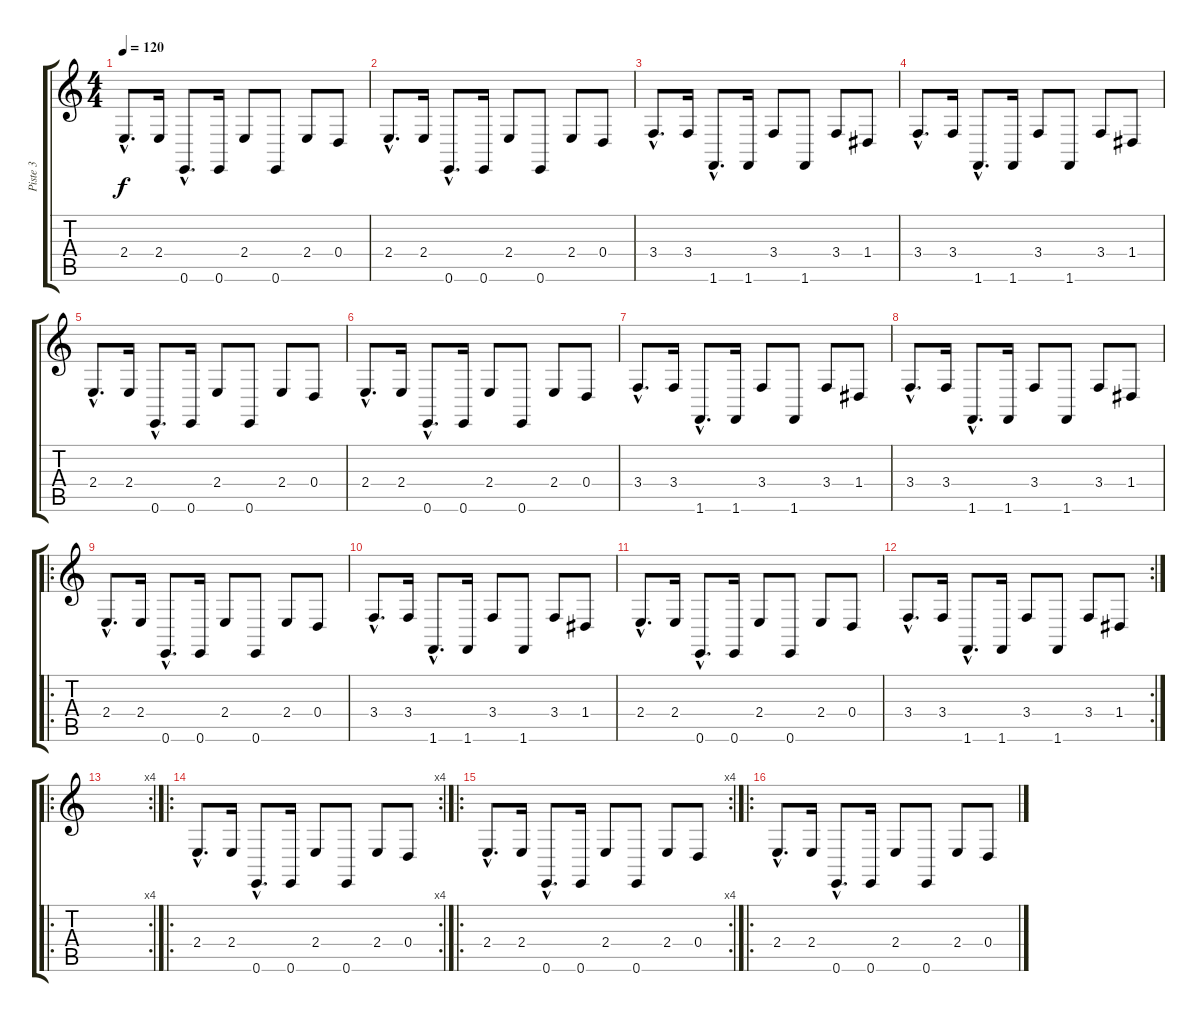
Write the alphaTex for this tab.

\track ("Piste 3" "Piste 3") {instrument lead2sawtooth}
\staff {score tabs}
\tuning (E4 B3 G3 D3 A2 E2) {hide}
\ts (4 4)
\tempo 120
\clef g2
\ks c
2.4{hac}.8{d dy f} 2.4.16 0.6{hac}.8{d} 0.6.16 2.4.8 0.6.8 2.4.8 0.4.8 |
2.4{hac}.8{d} 2.4.16 0.6{hac}.8{d} 0.6.16 2.4.8 0.6.8 2.4.8 0.4.8 |
3.4{hac}.8{d} 3.4.16 1.6{hac}.8{d} 1.6.16 3.4.8 1.6.8 3.4.8 1.4.8 |
3.4{hac}.8{d} 3.4.16 1.6{hac}.8{d} 1.6.16 3.4.8 1.6.8 3.4.8 1.4.8 |
2.4{hac}.8{d} 2.4.16 0.6{hac}.8{d} 0.6.16 2.4.8 0.6.8 2.4.8 0.4.8 |
2.4{hac}.8{d} 2.4.16 0.6{hac}.8{d} 0.6.16 2.4.8 0.6.8 2.4.8 0.4.8 |
3.4{hac}.8{d} 3.4.16 1.6{hac}.8{d} 1.6.16 3.4.8 1.6.8 3.4.8 1.4.8 |
3.4{hac}.8{d} 3.4.16 1.6{hac}.8{d} 1.6.16 3.4.8 1.6.8 3.4.8 1.4.8 |
\ro
2.4{hac}.8{d} 2.4.16 0.6{hac}.8{d} 0.6.16 2.4.8 0.6.8 2.4.8 0.4.8 |
3.4{hac}.8{d} 3.4.16 1.6{hac}.8{d} 1.6.16 3.4.8 1.6.8 3.4.8 1.4.8 |
2.4{hac}.8{d} 2.4.16 0.6{hac}.8{d} 0.6.16 2.4.8 0.6.8 2.4.8 0.4.8 |
\rc 2
3.4{hac}.8{d} 3.4.16 1.6{hac}.8{d} 1.6.16 3.4.8 1.6.8 3.4.8 1.4.8 |
\ro
\rc 4
|
\ro
\rc 4
2.4{hac}.8{d} 2.4.16 0.6{hac}.8{d} 0.6.16 2.4.8 0.6.8 2.4.8 0.4.8 |
\ro
\rc 4
2.4{hac}.8{d} 2.4.16 0.6{hac}.8{d} 0.6.16 2.4.8 0.6.8 2.4.8 0.4.8 |
\ro
2.4{hac}.8{d} 2.4.16 0.6{hac}.8{d} 0.6.16 2.4.8 0.6.8 2.4.8 0.4.8
